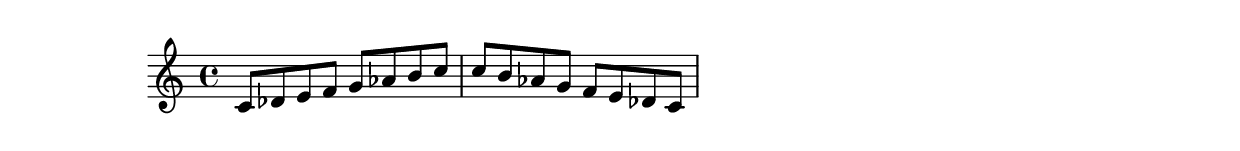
%% Short example of transcribing a carnatic raga
%% https://github.com/ananthp/lilyraga
%% 
\version "2.12.2"

%{

This lilypond file defines Note/Pitch Names for a Raga in Carnatic Music.
This file can be '\include'd in a lilypond score to notate carnatic music compositions as standard western scores.

Source and Documentation: https://github.com/ananthp/lilyraga

Copyright (c) 2010 ananth
Licensed under GNU GPL Version 3 or later. <http://www.gnu.org/licenses/>
-----------------------------------------

	Mela Ragam Number: 15
	Ragam		 : Mayamalavagowla

	Two groups of note/pitch names are defined here. (Both can be used simultaneously)

	Swara Stanams in this Ragam. (Scale Tones)
	------------------------------------------

		sa ri ga ma pa dha ni

	
	All 12 Swara Stanams
	---------------------

		saa	(Shadjam. Tonic)
		raa	(Suddha Rishabam. Minor Second)
		rii	(Chatusruti Rishabam. Major Second)
		ruu	(Shatsruti Rishabam. Augmented Second; Major Second and a semitone)
		gaa	(Suddha Ghandaram. Diminished Third; Lowered minor third)
		gii	(Sadharana Ghandaram. Minor Third)
		guu	(Antara Ghandaram. Major Third)
		maa	(Suddha Madhyamam. Perfect Fourth)
		mii	(Prati Madhyamam. Augmented Fourth)
		paa	(Panchamam. Perfect Fifth)
		dhaa	(Suddha Dhaivatam. Minor Sixth)
		dhii	(Chatusruti Dhaivatam. Major Sixth)
		dhuu	(Shatsruti Dhaivatam. Augmented Sixth; Major Sixth and a semitone)
		naa	(Suddha Nishadham. Diminished Seventh; Lowered minor Seventh)
		nii	(Kaisika Nishadham. Minor Seventh)
		nuu	(Kakali Nishadham. Major Seventh)
	

-----------------------------------------
Note: sa / saa (Tonic) is coded to note 'c'. Transpose, if desired. 

%}

pitchnamesMayamalavagowla = #`(
(saa . , (ly:make-pitch -1 0 NATURAL))
(raa . , (ly:make-pitch -1 1 FLAT))
(rii . , (ly:make-pitch -1 1 NATURAL))
(ruu . , (ly:make-pitch -1 1 SHARP))
(gaa . , (ly:make-pitch -1 2 DOUBLE-FLAT))
(gii . , (ly:make-pitch -1 2 FLAT))
(guu . , (ly:make-pitch -1 2 NATURAL))
(maa . , (ly:make-pitch -1 3 NATURAL))
(mii . , (ly:make-pitch -1 3 SHARP))
(paa . , (ly:make-pitch -1 4 NATURAL))
(dhaa . , (ly:make-pitch -1 5 FLAT))
(dhii . , (ly:make-pitch -1 5 NATURAL))
(dhuu . , (ly:make-pitch -1 5 SHARP))
(naa . , (ly:make-pitch -1 6 DOUBLE-FLAT))
(nii . , (ly:make-pitch -1 6 FLAT))
(nuu . , (ly:make-pitch -1 6 NATURAL))

(sa . , (ly:make-pitch -1 0 NATURAL))
(ri . , (ly:make-pitch -1 1 FLAT))
(ga . , (ly:make-pitch -1 2 NATURAL))
(ma . , (ly:make-pitch -1 3 NATURAL))
(pa . , (ly:make-pitch -1 4 NATURAL))
(dha . , (ly:make-pitch -1 5 FLAT))
(ni . , (ly:make-pitch -1 6 NATURAL))

)

pitchnames = \pitchnamesMayamalavagowla

\version "2.12.0"


#(ly:parser-set-note-names parser pitchnames)



ragam = \relative sa' {
  sa8 ri ga ma pa dha ni sa | sa ni dha pa ma ga ri sa
  
}

\score {
  \new Staff \with {
    midiInstrument = "flute"
  } \ragam
  \layout { }
  \midi {
    \context {
      \Score
      tempoWholesPerMinute = #(ly:make-moment 100 4)
    }
  }
}
